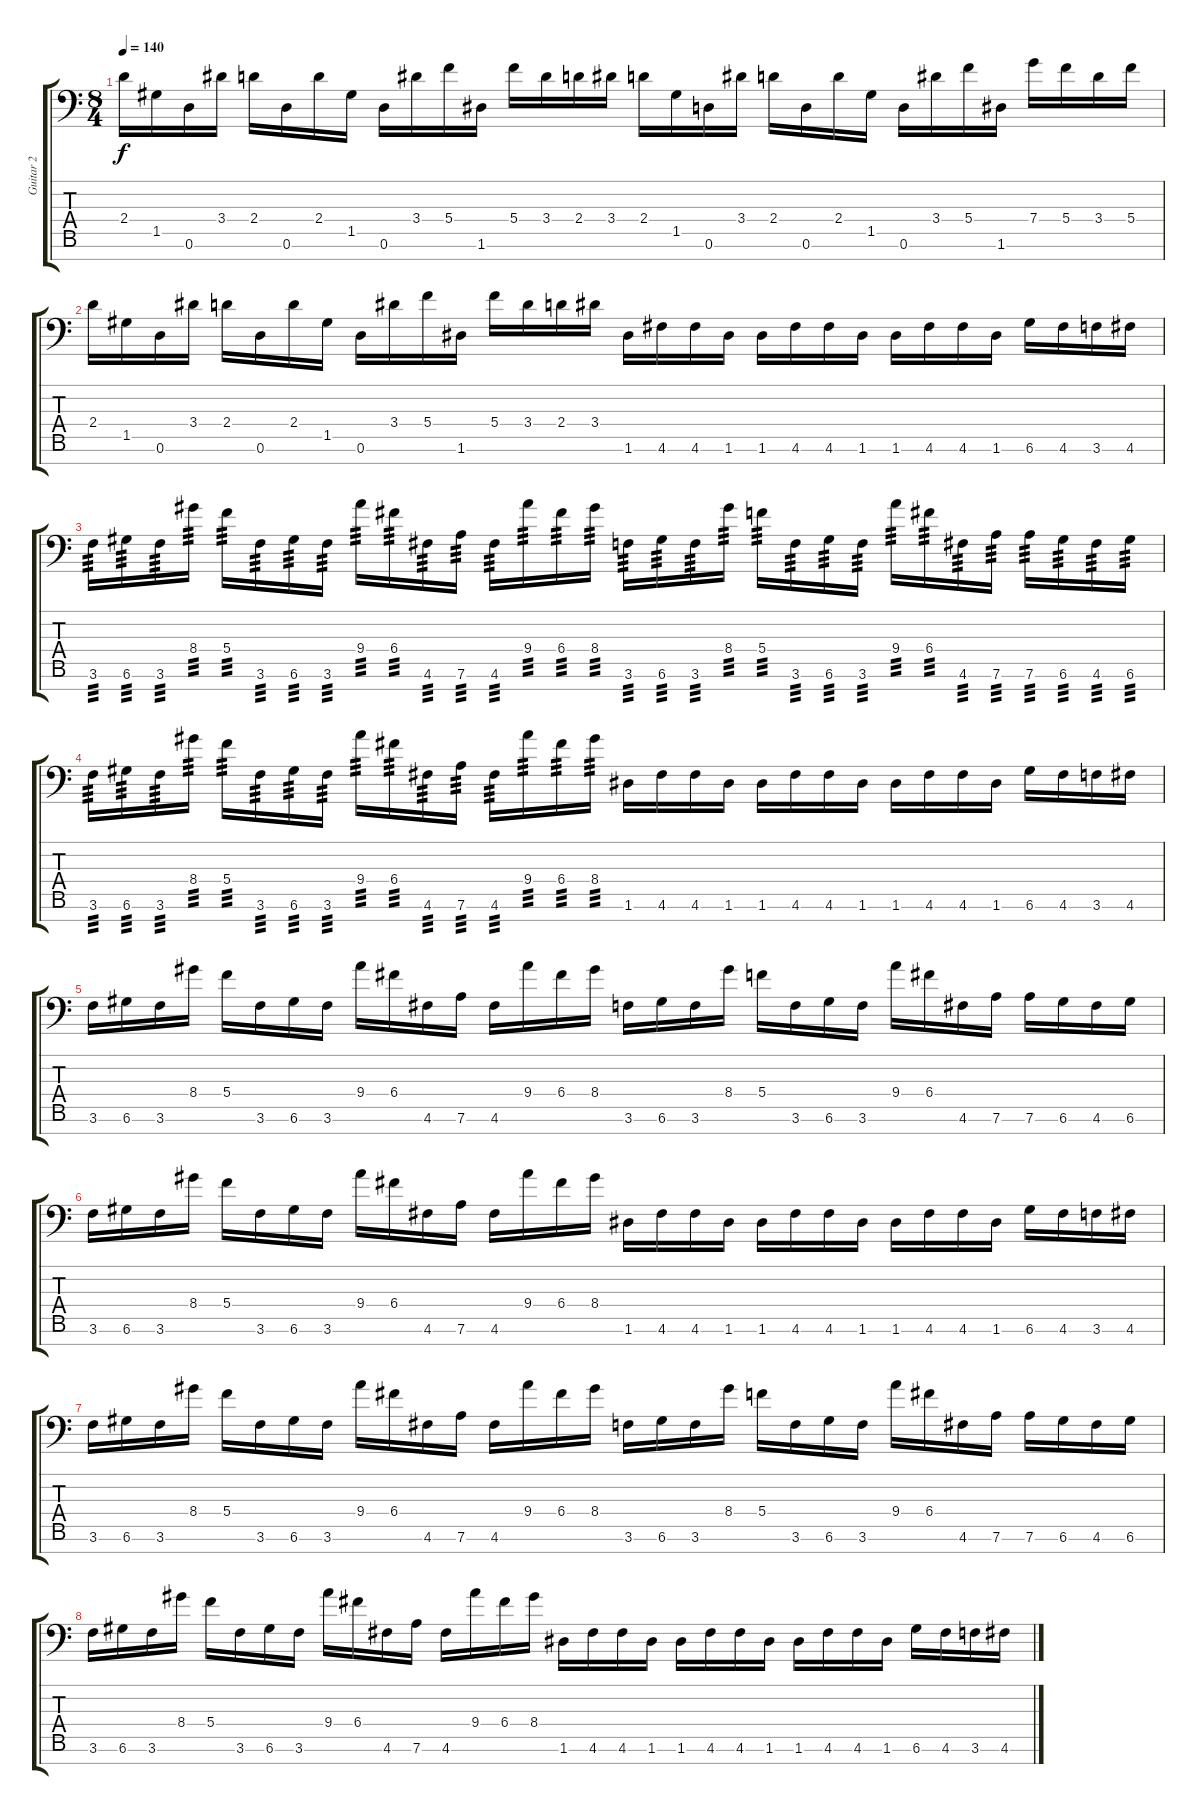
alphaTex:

\track ("Guitar 2" "Guitar 2") {instrument distortionguitar}
\staff {score tabs}
\tuning (D4 A3 F3 C3 G2 D2 G1) {hide}
\ts (8 4)
\tempo 140
\clef f4
\ks c
2.4.16{dy f} 1.5.16 0.6.16 3.4.16 2.4.16 0.6.16 2.4.16 1.5.16 0.6.16 3.4.16 5.4.16 1.6.16 5.4.16 3.4.16 2.4.16 3.4.16 2.4.16 1.5.16 0.6.16 3.4.16 2.4.16 0.6.16 2.4.16 1.5.16 0.6.16 3.4.16 5.4.16 1.6.16 7.4.16 5.4.16 3.4.16 5.4.16 |
2.4.16 1.5.16 0.6.16 3.4.16 2.4.16 0.6.16 2.4.16 1.5.16 0.6.16 3.4.16 5.4.16 1.6.16 5.4.16 3.4.16 2.4.16 3.4.16 1.6.16 4.6.16 4.6.16 1.6.16 1.6.16 4.6.16 4.6.16 1.6.16 1.6.16 4.6.16 4.6.16 1.6.16 6.6.16 4.6.16 3.6.16 4.6.16 |
3.6.16{tp 3} 6.6.16{tp 3} 3.6.16{tp 3} 8.4.16{tp 3} 5.4.16{tp 3} 3.6.16{tp 3} 6.6.16{tp 3} 3.6.16{tp 3} 9.4.16{tp 3} 6.4.16{tp 3} 4.6.16{tp 3} 7.6.16{tp 3} 4.6.16{tp 3} 9.4.16{tp 3} 6.4.16{tp 3} 8.4.16{tp 3} 3.6.16{tp 3} 6.6.16{tp 3} 3.6.16{tp 3} 8.4.16{tp 3} 5.4.16{tp 3} 3.6.16{tp 3} 6.6.16{tp 3} 3.6.16{tp 3} 9.4.16{tp 3} 6.4.16{tp 3} 4.6.16{tp 3} 7.6.16{tp 3} 7.6.16{tp 3} 6.6.16{tp 3} 4.6.16{tp 3} 6.6.16{tp 3} |
3.6.16{tp 3} 6.6.16{tp 3} 3.6.16{tp 3} 8.4.16{tp 3} 5.4.16{tp 3} 3.6.16{tp 3} 6.6.16{tp 3} 3.6.16{tp 3} 9.4.16{tp 3} 6.4.16{tp 3} 4.6.16{tp 3} 7.6.16{tp 3} 4.6.16{tp 3} 9.4.16{tp 3} 6.4.16{tp 3} 8.4.16{tp 3} 1.6.16 4.6.16 4.6.16 1.6.16 1.6.16 4.6.16 4.6.16 1.6.16 1.6.16 4.6.16 4.6.16 1.6.16 6.6.16 4.6.16 3.6.16 4.6.16 |
3.6.16 6.6.16 3.6.16 8.4.16 5.4.16 3.6.16 6.6.16 3.6.16 9.4.16 6.4.16 4.6.16 7.6.16 4.6.16 9.4.16 6.4.16 8.4.16 3.6.16 6.6.16 3.6.16 8.4.16 5.4.16 3.6.16 6.6.16 3.6.16 9.4.16 6.4.16 4.6.16 7.6.16 7.6.16 6.6.16 4.6.16 6.6.16 |
3.6.16 6.6.16 3.6.16 8.4.16 5.4.16 3.6.16 6.6.16 3.6.16 9.4.16 6.4.16 4.6.16 7.6.16 4.6.16 9.4.16 6.4.16 8.4.16 1.6.16 4.6.16 4.6.16 1.6.16 1.6.16 4.6.16 4.6.16 1.6.16 1.6.16 4.6.16 4.6.16 1.6.16 6.6.16 4.6.16 3.6.16 4.6.16 |
3.6.16 6.6.16 3.6.16 8.4.16 5.4.16 3.6.16 6.6.16 3.6.16 9.4.16 6.4.16 4.6.16 7.6.16 4.6.16 9.4.16 6.4.16 8.4.16 3.6.16 6.6.16 3.6.16 8.4.16 5.4.16 3.6.16 6.6.16 3.6.16 9.4.16 6.4.16 4.6.16 7.6.16 7.6.16 6.6.16 4.6.16 6.6.16 |
3.6.16 6.6.16 3.6.16 8.4.16 5.4.16 3.6.16 6.6.16 3.6.16 9.4.16 6.4.16 4.6.16 7.6.16 4.6.16 9.4.16 6.4.16 8.4.16 1.6.16 4.6.16 4.6.16 1.6.16 1.6.16 4.6.16 4.6.16 1.6.16 1.6.16 4.6.16 4.6.16 1.6.16 6.6.16 4.6.16 3.6.16 4.6.16
